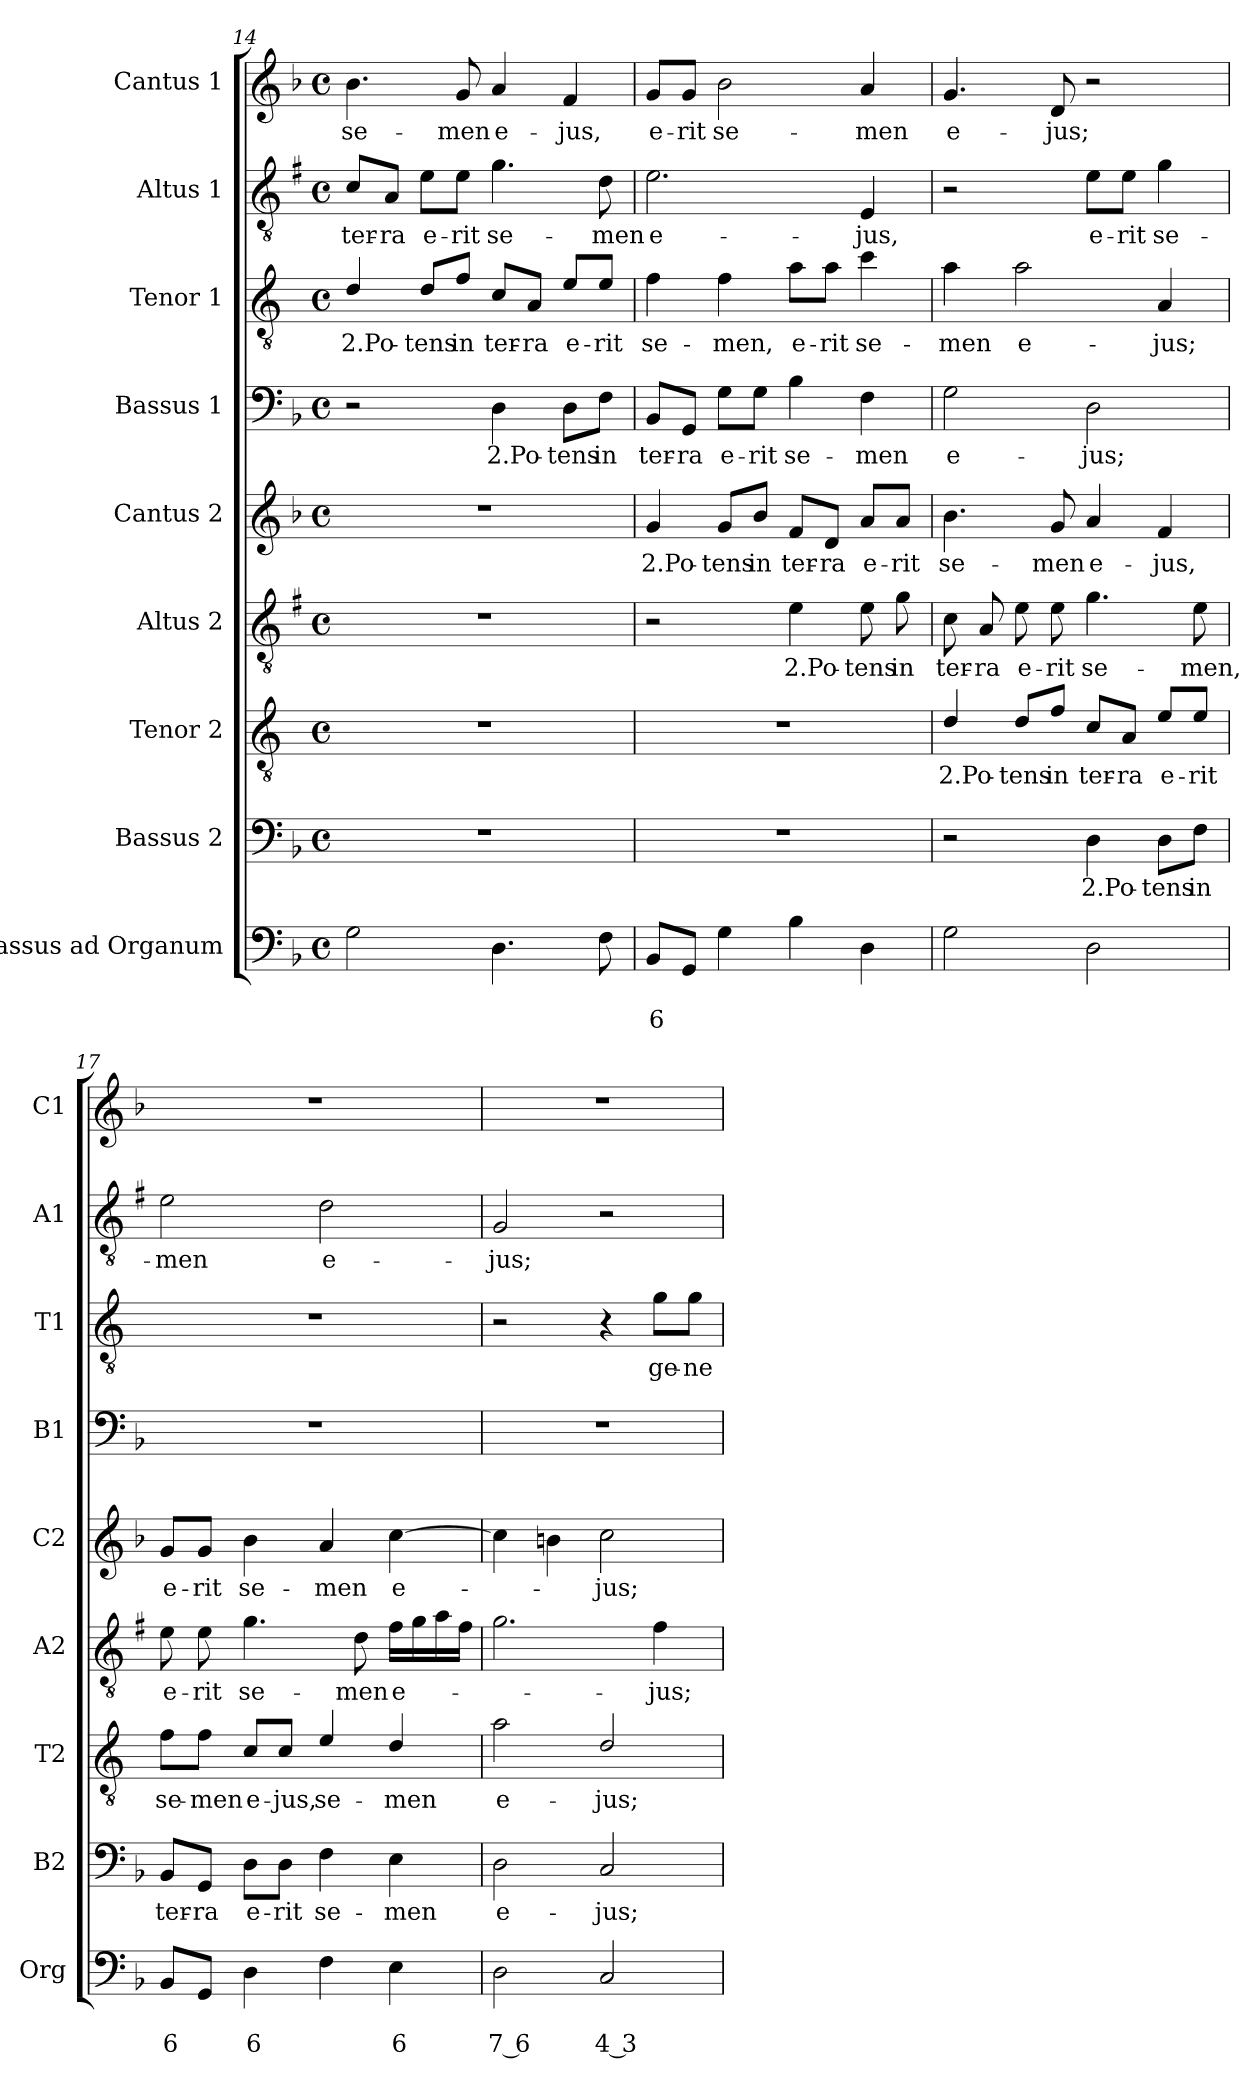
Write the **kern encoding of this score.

**kern	**text	**text	**kern	**text	**kern	**text	**kern	**text	**kern	**text	**kern	**text	**kern	**text	**kern	**text	**kern	**text
*part9	*part9	*part9	*part8	*part8	*part7	*part7	*part6	*part6	*part5	*part5	*part4	*part4	*part3	*part3	*part2	*part2	*part1	*part1
*staff9	*staff9	*staff9	*staff8	*staff8	*staff7	*staff7	*staff6	*staff6	*staff5	*staff5	*staff4	*staff4	*staff3	*staff3	*staff2	*staff2	*staff1	*staff1
*I"Bassus ad Organum	*	*	*I"Bassus 2	*	*I"Tenor 2	*	*I"Altus 2	*	*I"Cantus 2	*	*I"Bassus 1	*	*I"Tenor 1	*	*I"Altus 1	*	*I"Cantus 1	*
*I'Org	*	*	*I'B2	*	*I'T2	*	*I'A2	*	*I'C2	*	*I'B1	*	*I'T1	*	*I'A1	*	*I'C1	*
*clefF4	*	*	*clefF4	*	*clefGv2	*	*clefGv2	*	*clefG2	*	*clefF4	*	*clefGv2	*	*clefGv2	*	*clefG2	*
*	*	*	*	*	*ITrd4c7	*	*ITrd1c2	*	*	*	*	*	*ITrd4c7	*	*ITrd1c2	*	*	*
*k[b-]	*	*	*k[b-]	*	*k[b-]	*	*k[b-]	*	*k[b-]	*	*k[b-]	*	*k[b-]	*	*k[b-]	*	*k[b-]	*
*F:	*	*	*F:	*	*F:	*	*F:	*	*F:	*	*F:	*	*F:	*	*F:	*	*F:	*
*M4/4	*	*	*M4/4	*	*M4/4	*	*M4/4	*	*M4/4	*	*M4/4	*	*M4/4	*	*M4/4	*	*M4/4	*
*met(c)	*	*	*met(c)	*	*met(c)	*	*met(c)	*	*met(c)	*	*met(c)	*	*met(c)	*	*met(c)	*	*met(c)	*
=14	=14	=14	=14	=14	=14	=14	=14	=14	=14	=14	=14	=14	=14	=14	=14	=14	=14	=14
!	!	!	!	!	!	!	!	!	!	!	!	!	!	!LO:LY:b	!	!LO:LY:b	!	!LO:LY:b
2G\	.	.	1r	.	1r	.	1r	.	1r	.	2r	.	4G/	2.Po-	8B-/L	ter-	4.b-\	se-
!	!	!	!	!	!	!	!	!	!	!	!	!	!	!	!	!LO:LY:b	!	!
.	.	.	.	.	.	.	.	.	.	.	.	.	.	.	8G/J	-ra	.	.
!	!	!	!	!	!	!	!	!	!	!	!	!	!	!LO:LY:b	!	!LO:LY:b	!	!
.	.	.	.	.	.	.	.	.	.	.	.	.	8G/L	-tens	8d\L	e-	.	.
!	!	!	!	!	!	!	!	!	!	!	!	!	!	!LO:LY:b	!	!LO:LY:b	!	!LO:LY:b
.	.	.	.	.	.	.	.	.	.	.	.	.	8B-/J	in	8d\J	-rit	8g/	-men
!	!	!	!	!	!	!	!	!	!	!	!	!LO:LY:b	!	!LO:LY:b	!	!LO:LY:b	!	!LO:LY:b
4.D\	.	.	.	.	.	.	.	.	.	.	4D\	2.Po-	8F/L	ter-	4.f\	se-	4a/	e-
!	!	!	!	!	!	!	!	!	!	!	!	!	!	!LO:LY:b	!	!	!	!
.	.	.	.	.	.	.	.	.	.	.	.	.	8D/J	-ra	.	.	.	.
!	!	!	!	!	!	!	!	!	!	!	!	!LO:LY:b	!	!LO:LY:b	!	!	!	!LO:LY:b
.	.	.	.	.	.	.	.	.	.	.	8D\L	-tens	8A/L	e-	.	.	4f/	-jus,
!	!	!	!	!	!	!	!	!	!	!	!	!LO:LY:b	!	!LO:LY:b	!	!LO:LY:b	!	!
8F\	.	.	.	.	.	.	.	.	.	.	8F\J	in	8A/J	-rit	8c\	-men	.	.
!!LO:PB:g=z
=15	=15	=15	=15	=15	=15	=15	=15	=15	=15	=15	=15	=15	=15	=15	=15	=15	=15	=15
!	!	!LO:LY:b	!	!	!	!	!	!	!	!LO:LY:b	!	!LO:LY:b	!	!LO:LY:b	!	!LO:LY:b	!	!LO:LY:b
8BB-/L	.	6	1r	.	1r	.	2r	.	4g/	2.Po-	8BB-/L	ter-	4B-\	se-	2.d\	e-	8g/L	e-
!	!	!	!	!	!	!	!	!	!	!	!	!LO:LY:b	!	!	!	!	!	!LO:LY:b
8GG/J	.	.	.	.	.	.	.	.	.	.	8GG/J	-ra	.	.	.	.	8g/J	-rit
!	!	!	!	!	!	!	!	!	!	!LO:LY:b	!	!LO:LY:b	!	!LO:LY:b	!	!	!	!LO:LY:b
4G\	.	.	.	.	.	.	.	.	8g/L	-tens	8G\L	e-	4B-\	-men,	.	.	2b-\	se-
!	!	!	!	!	!	!	!	!	!	!LO:LY:b	!	!LO:LY:b	!	!	!	!	!	!
.	.	.	.	.	.	.	.	.	8b-/J	in	8G\J	-rit	.	.	.	.	.	.
!	!	!	!	!	!	!	!	!LO:LY:b	!	!LO:LY:b	!	!LO:LY:b	!	!LO:LY:b	!	!	!	!
4B-\	.	.	.	.	.	.	4d\	2.Po-	8f/L	ter-	4B-\	se-	8d\L	e-	.	.	.	.
!	!	!	!	!	!	!	!	!	!	!LO:LY:b	!	!	!	!LO:LY:b	!	!	!	!
.	.	.	.	.	.	.	.	.	8d/J	-ra	.	.	8d\J	-rit	.	.	.	.
!	!	!	!	!	!	!	!	!LO:LY:b	!	!LO:LY:b	!	!LO:LY:b	!	!LO:LY:b	!	!LO:LY:b	!	!LO:LY:b
4D\	.	.	.	.	.	.	8d\	-tens	8a/L	e-	4F\	-men	4f\	se-	4D/	-jus,	4a/	-men
!	!	!	!	!	!	!	!	!LO:LY:b	!	!LO:LY:b	!	!	!	!	!	!	!	!
.	.	.	.	.	.	.	8f\	in	8a/J	-rit	.	.	.	.	.	.	.	.
=16	=16	=16	=16	=16	=16	=16	=16	=16	=16	=16	=16	=16	=16	=16	=16	=16	=16	=16
!	!	!	!	!	!	!LO:LY:b	!	!LO:LY:b	!	!LO:LY:b	!	!LO:LY:b	!	!LO:LY:b	!	!	!	!LO:LY:b
2G\	.	.	2r	.	4G/	2.Po-	8B-\	ter-	4.b-\	se-	2G\	e-	4d\	-men	2r	.	4.g/	e-
!	!	!	!	!	!	!	!	!LO:LY:b	!	!	!	!	!	!	!	!	!	!
.	.	.	.	.	.	.	8G/	-ra	.	.	.	.	.	.	.	.	.	.
!	!	!	!	!	!	!LO:LY:b	!	!LO:LY:b	!	!	!	!	!	!LO:LY:b	!	!	!	!
.	.	.	.	.	8G/L	-tens	8d\	e-	.	.	.	.	2d\	e-	.	.	.	.
!	!	!	!	!	!	!LO:LY:b	!	!LO:LY:b	!	!LO:LY:b	!	!	!	!	!	!	!	!LO:LY:b
.	.	.	.	.	8B-/J	in	8d\	-rit	8g/	-men	.	.	.	.	.	.	8d/	-jus;
!	!	!	!	!LO:LY:b	!	!LO:LY:b	!	!LO:LY:b	!	!LO:LY:b	!	!LO:LY:b	!	!	!	!LO:LY:b	!	!
2D\	.	.	4D\	2.Po-	8F/L	ter-	4.f\	se-	4a/	e-	2D\	-jus;	.	.	8d\L	e-	2r	.
!	!	!	!	!	!	!LO:LY:b	!	!	!	!	!	!	!	!	!	!LO:LY:b	!	!
.	.	.	.	.	8D/J	-ra	.	.	.	.	.	.	.	.	8d\J	-rit	.	.
!	!	!	!	!LO:LY:b	!	!LO:LY:b	!	!	!	!LO:LY:b	!	!	!	!LO:LY:b	!	!LO:LY:b	!	!
.	.	.	8D\L	-tens	8A/L	e-	.	.	4f/	-jus,	.	.	4D/	-jus;	4f\	se-	.	.
!	!	!	!	!LO:LY:b	!	!LO:LY:b	!	!LO:LY:b	!	!	!	!	!	!	!	!	!	!
.	.	.	8F\J	in	8A/J	-rit	8d\	-men,	.	.	.	.	.	.	.	.	.	.
=17	=17	=17	=17	=17	=17	=17	=17	=17	=17	=17	=17	=17	=17	=17	=17	=17	=17	=17
!	!	!LO:LY:b	!	!LO:LY:b	!	!LO:LY:b	!	!LO:LY:b	!	!LO:LY:b	!	!	!	!	!	!LO:LY:b	!	!
8BB-/L	.	6	8BB-/L	ter-	8B-\L	se-	8d\	e-	8g/L	e-	1r	.	1r	.	2d\	-men	1r	.
!	!	!	!	!LO:LY:b	!	!LO:LY:b	!	!LO:LY:b	!	!LO:LY:b	!	!	!	!	!	!	!	!
8GG/J	.	.	8GG/J	-ra	8B-\J	-men	8d\	-rit	8g/J	-rit	.	.	.	.	.	.	.	.
!	!	!LO:LY:b	!	!LO:LY:b	!	!LO:LY:b	!	!LO:LY:b	!	!LO:LY:b	!	!	!	!	!	!	!	!
4D\	.	6	8D\L	e-	8F/L	e-	4.f\	se-	4b-\	se-	.	.	.	.	.	.	.	.
!	!	!	!	!LO:LY:b	!	!LO:LY:b	!	!	!	!	!	!	!	!	!	!	!	!
.	.	.	8D\J	-rit	8F/J	-jus,	.	.	.	.	.	.	.	.	.	.	.	.
!	!	!	!	!LO:LY:b	!	!LO:LY:b	!	!	!	!LO:LY:b	!	!	!	!	!	!LO:LY:b	!	!
4F\	.	.	4F\	se-	4A/	se-	.	.	4a/	-men	.	.	.	.	2c\	e-	.	.
!	!	!	!	!	!	!	!	!LO:LY:b	!	!	!	!	!	!	!	!	!	!
.	.	.	.	.	.	.	8c\	-men	.	.	.	.	.	.	.	.	.	.
!	!	!LO:LY:b	!	!LO:LY:b	!	!LO:LY:b	!	!LO:LY:b	!	!LO:LY:b	!	!	!	!	!	!	!	!
4E\	.	6	4E\	-men	4G/	-men	16e\LL	e-	[4cc\	e-	.	.	.	.	.	.	.	.
.	.	.	.	.	.	.	16f\	.	.	.	.	.	.	.	.	.	.	.
.	.	.	.	.	.	.	16g\	.	.	.	.	.	.	.	.	.	.	.
.	.	.	.	.	.	.	16e\JJ	.	.	.	.	.	.	.	.	.	.	.
=18	=18	=18	=18	=18	=18	=18	=18	=18	=18	=18	=18	=18	=18	=18	=18	=18	=18	=18
!	!	!LO:LY:b	!	!LO:LY:b	!	!LO:LY:b	!	!	!	!	!	!	!	!	!	!LO:LY:b	!	!
2D\	.	7 6	2D\	e-	2d\	e-	2.f\	.	4cc\]	.	1r	.	2r	.	2F/	-jus;	1r	.
.	.	.	.	.	.	.	.	.	4bn\	.	.	.	.	.	.	.	.	.
!	!	!LO:LY:b	!	!LO:LY:b	!	!LO:LY:b	!	!	!	!LO:LY:b	!	!	!	!	!	!	!	!
2C/	.	4 3	2C/	-jus;	2G/	-jus;	.	.	2cc\	-jus;	.	.	4r	.	2r	.	.	.
!	!	!	!	!	!	!	!	!LO:LY:b	!	!	!	!	!	!LO:LY:b	!	!	!	!
.	.	.	.	.	.	.	4e\	-jus;	.	.	.	.	8c\L	ge-	.	.	.	.
!	!	!	!	!	!	!	!	!	!	!	!	!	!	!LO:LY:b	!	!	!	!
.	.	.	.	.	.	.	.	.	.	.	.	.	8c\J	-ne-	.	.	.	.
=	=	=	=	=	=	=	=	=	=	=	=	=	=	=	=	=	=	=
*-	*-	*-	*-	*-	*-	*-	*-	*-	*-	*-	*-	*-	*-	*-	*-	*-	*-	*-
